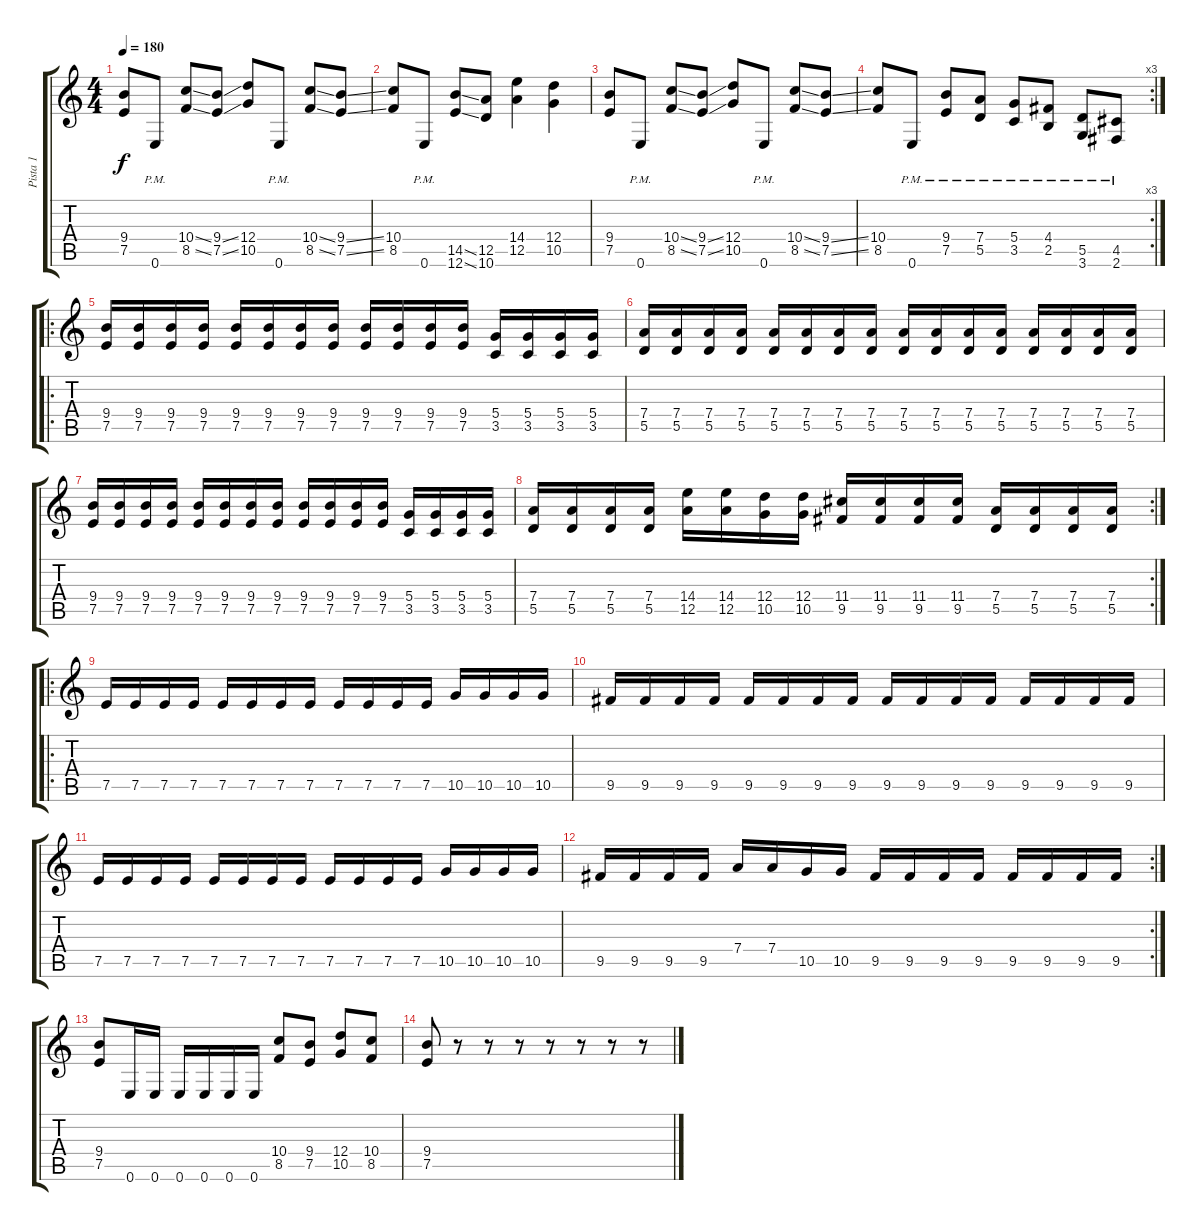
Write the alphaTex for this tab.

\track ("Pista 1" "Pista 1") {instrument distortionguitar}
\staff {score tabs}
\tuning (E4 B3 G3 D3 A2 E2) {hide}
\ts (4 4)
\tempo 180
\clef g2
\ks c
(9.4 7.5).8{dy f} 0.6{pm}.8 (10.4{ss} 8.5{ss}).8 (9.4{ss} 7.5{ss}).8 (12.4 10.5).8 0.6{pm}.8 (10.4{ss} 8.5{ss}).8 (9.4{ss} 7.5{ss}).8 |
(10.4 8.5).8 0.6{pm}.8 (14.5{ss} 12.6{ss}).8 (12.5 10.6).8 (14.4 12.5).4 (12.4 10.5).4 |
(9.4 7.5).8 0.6{pm}.8 (10.4{ss} 8.5{ss}).8 (9.4{ss} 7.5{ss}).8 (12.4 10.5).8 0.6{pm}.8 (10.4{ss} 8.5{ss}).8 (9.4{ss} 7.5{ss}).8 |
\rc 3
(10.4 8.5).8 0.6{pm}.8 (9.4 7.5{pm}).8 (7.4 5.5{pm}).8 (5.4{pm} 3.5{pm}).8 (4.4{pm} 2.5{pm}).8 (5.5{pm} 3.6{pm}).8 (4.5{pm} 2.6{pm}).8 |
\ro
(9.4 7.5).16 (9.4 7.5).16 (9.4 7.5).16 (9.4 7.5).16 (9.4 7.5).16 (9.4 7.5).16 (9.4 7.5).16 (9.4 7.5).16 (9.4 7.5).16 (9.4 7.5).16 (9.4 7.5).16 (9.4 7.5).16 (5.4 3.5).16 (5.4 3.5).16 (5.4 3.5).16 (5.4 3.5).16 |
(7.4 5.5).16 (7.4 5.5).16 (7.4 5.5).16 (7.4 5.5).16 (7.4 5.5).16 (7.4 5.5).16 (7.4 5.5).16 (7.4 5.5).16 (7.4 5.5).16 (7.4 5.5).16 (7.4 5.5).16 (7.4 5.5).16 (7.4 5.5).16 (7.4 5.5).16 (7.4 5.5).16 (7.4 5.5).16 |
(9.4 7.5).16 (9.4 7.5).16 (9.4 7.5).16 (9.4 7.5).16 (9.4 7.5).16 (9.4 7.5).16 (9.4 7.5).16 (9.4 7.5).16 (9.4 7.5).16 (9.4 7.5).16 (9.4 7.5).16 (9.4 7.5).16 (5.4 3.5).16 (5.4 3.5).16 (5.4 3.5).16 (5.4 3.5).16 |
\rc 2
(7.4 5.5).16 (7.4 5.5).16 (7.4 5.5).16 (7.4 5.5).16 (14.4 12.5).16 (14.4 12.5).16 (12.4 10.5).16 (12.4 10.5).16 (11.4 9.5).16 (11.4 9.5).16 (11.4 9.5).16 (11.4 9.5).16 (7.4 5.5).16 (7.4 5.5).16 (7.4 5.5).16 (7.4 5.5).16 |
\ro
7.5.16 7.5.16 7.5.16 7.5.16 7.5.16 7.5.16 7.5.16 7.5.16 7.5.16 7.5.16 7.5.16 7.5.16 10.5.16 10.5.16 10.5.16 10.5.16 |
9.5.16 9.5.16 9.5.16 9.5.16 9.5.16 9.5.16 9.5.16 9.5.16 9.5.16 9.5.16 9.5.16 9.5.16 9.5.16 9.5.16 9.5.16 9.5.16 |
7.5.16 7.5.16 7.5.16 7.5.16 7.5.16 7.5.16 7.5.16 7.5.16 7.5.16 7.5.16 7.5.16 7.5.16 10.5.16 10.5.16 10.5.16 10.5.16 |
\rc 2
9.5.16 9.5.16 9.5.16 9.5.16 7.4.16 7.4.16 10.5.16 10.5.16 9.5.16 9.5.16 9.5.16 9.5.16 9.5.16 9.5.16 9.5.16 9.5.16 |
(9.4 7.5).8 0.6.16 0.6.16 0.6.16 0.6.16 0.6.16 0.6.16 (10.4 8.5).8 (9.4 7.5).8 (12.4 10.5).8 (10.4 8.5).8 |
(9.4 7.5).8 r.8 r.8 r.8 r.8 r.8 r.8 r.8
